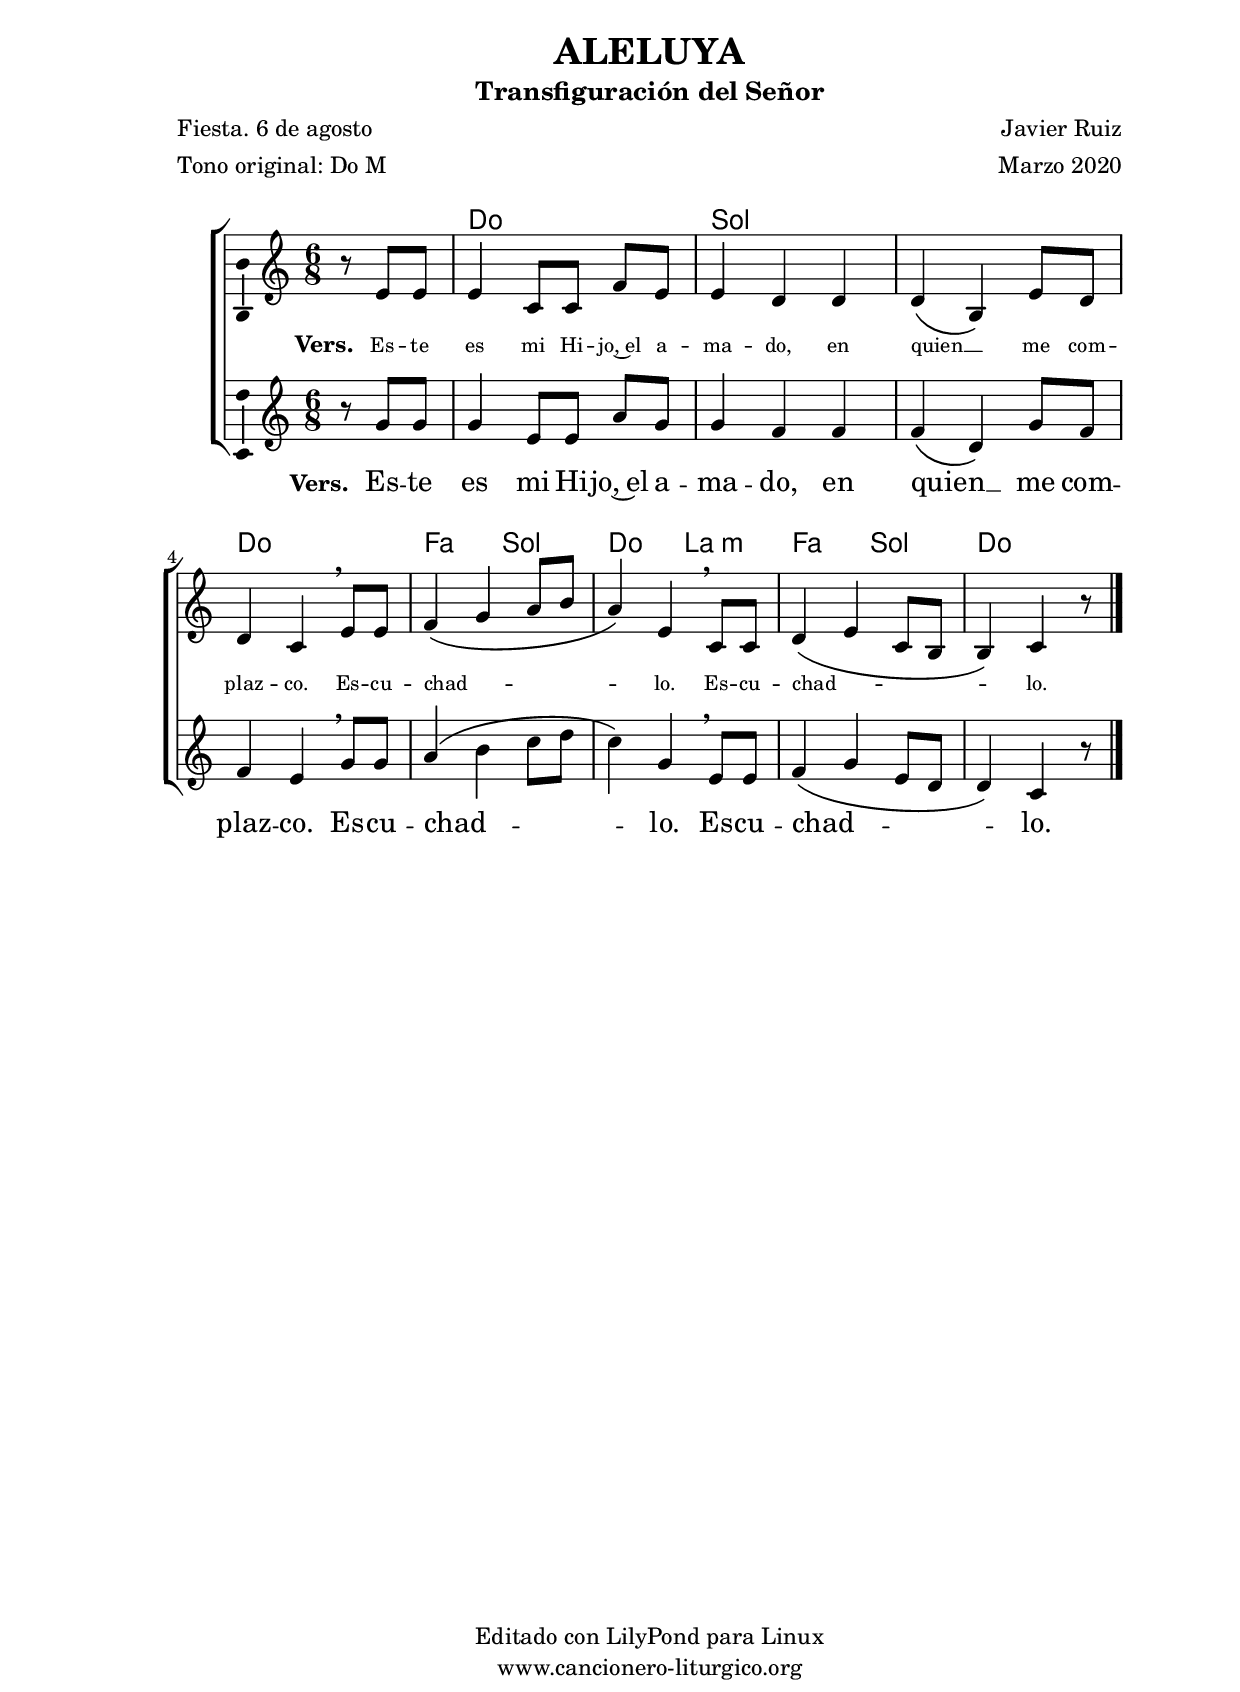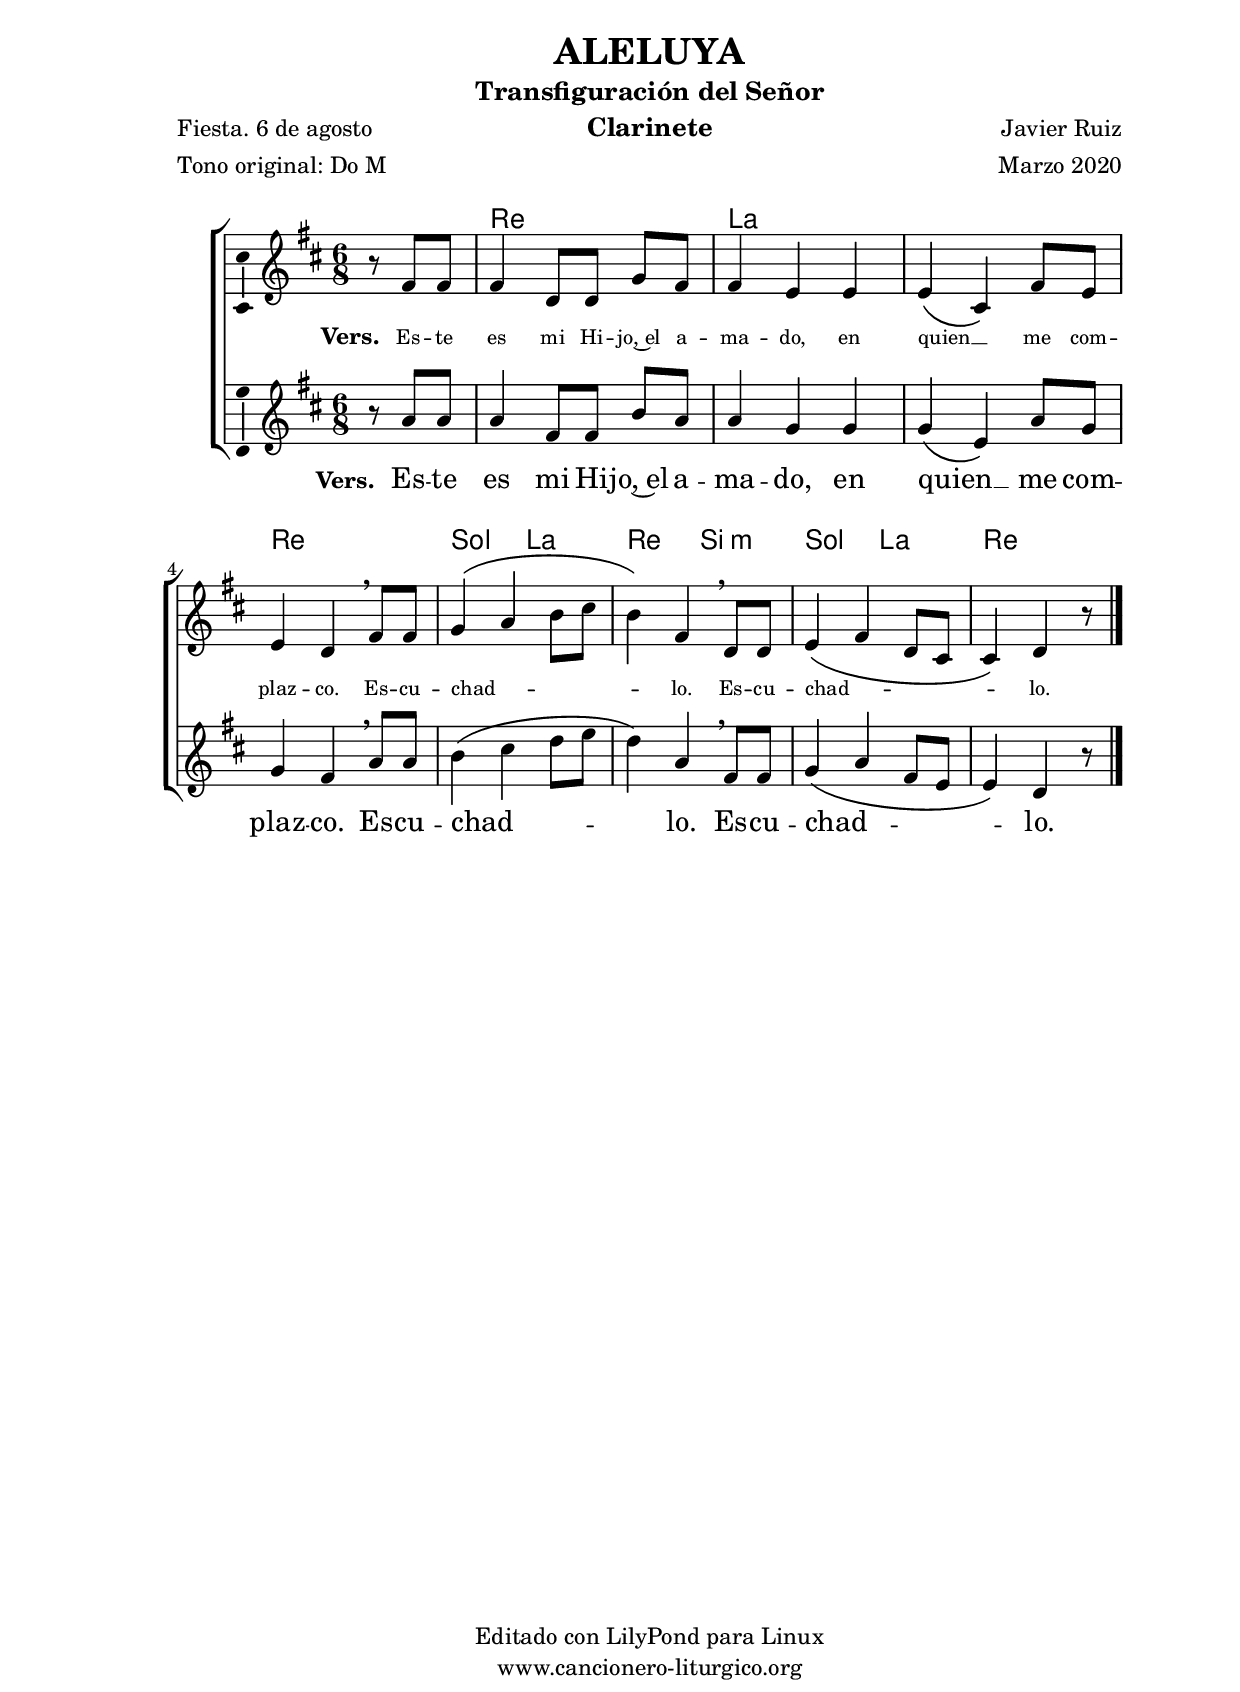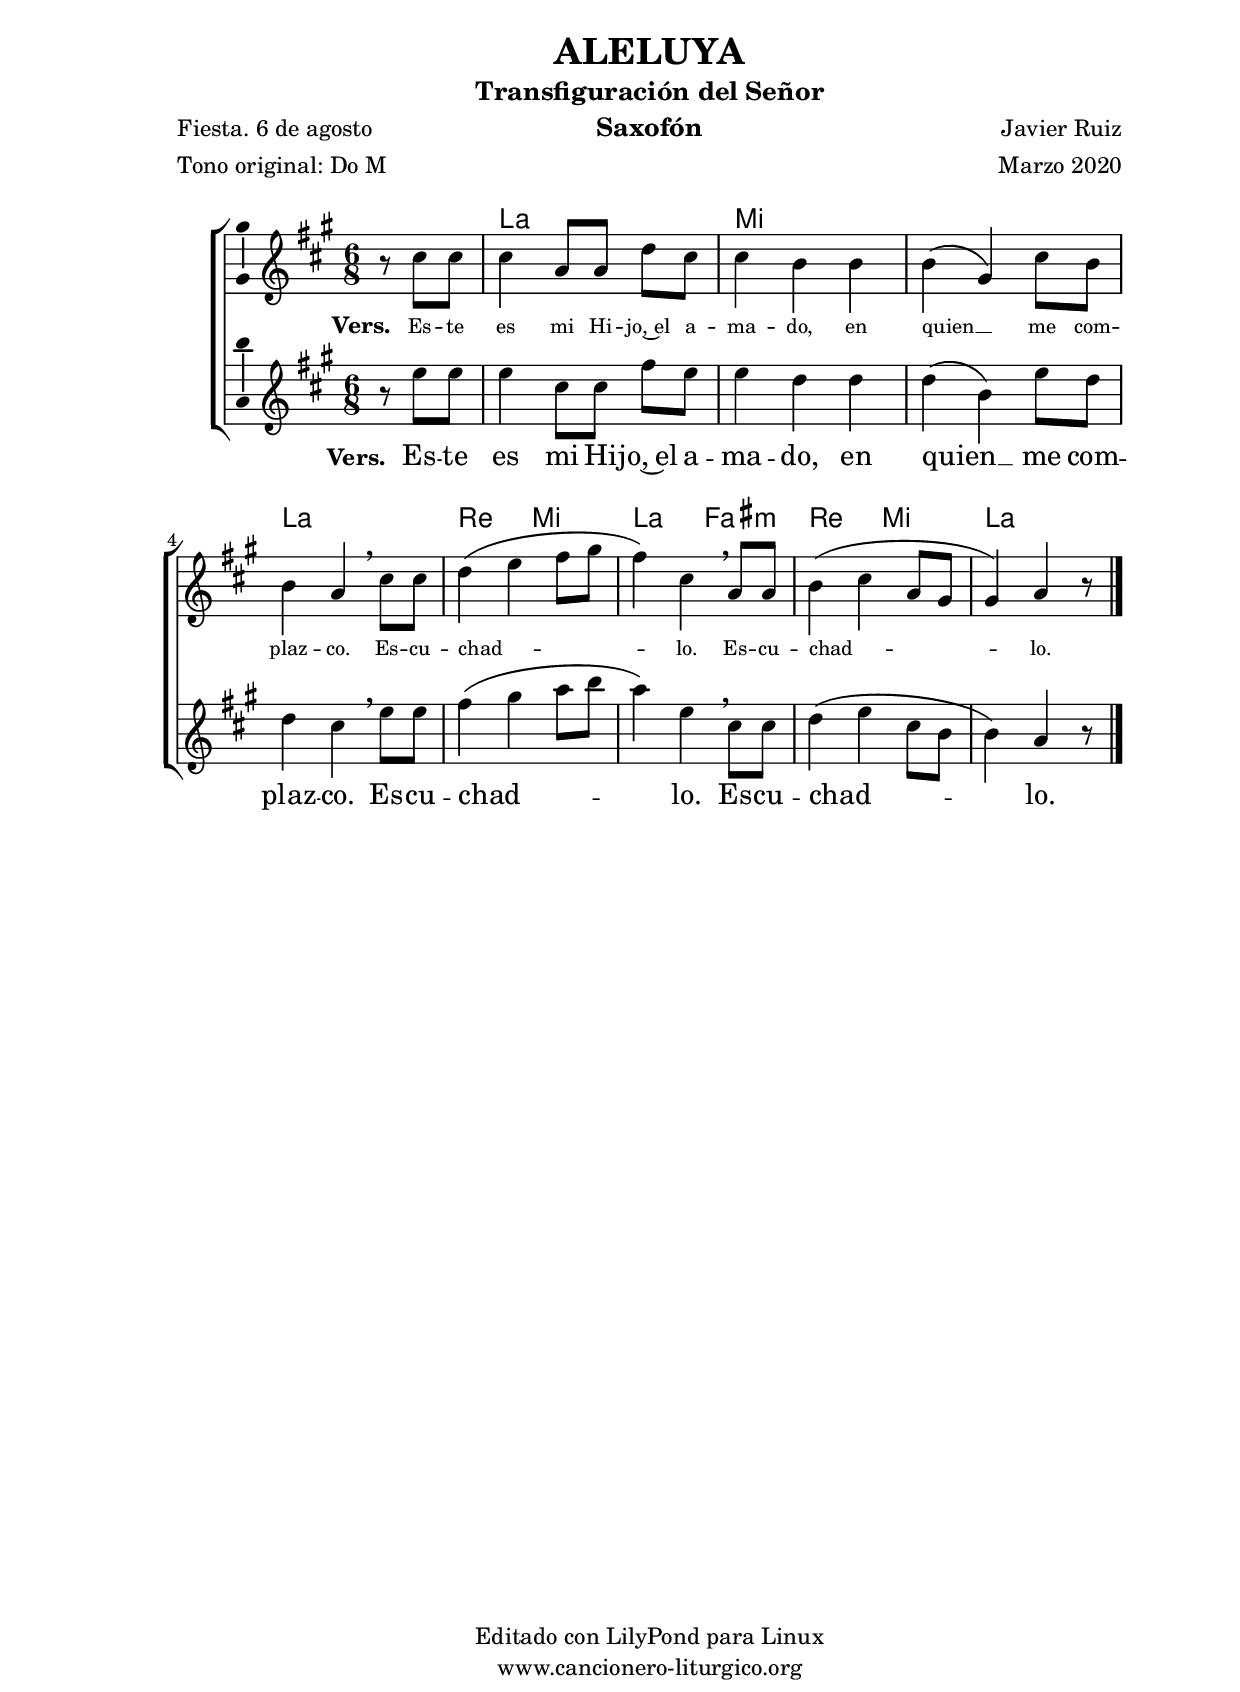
%
%para convertir .midi en .wav:
%timidity filename.midi -Ow -o finename.wav
%
%
%Para convertir de .wav a .mp3:
%lame -h -m j filename.wav
%
%
%para escuchar el midi:
%timidity nombrefichero.midi
%


%versión de lilypond para la que se ha escrito esta partitura:
\version "2.16.0"

	%Tamaño papel
	#(set-default-paper-size "a4")
	%Tamaño partitura
	#(set-global-staff-size 20)
	%No responde al pulsar sobre una nota
	#(ly:set-option 'point-and-click #f)

%parámetros del encabezamiento:
\header {
	title = "ALELUYA"
	subtitle = "Transfiguración del Señor"
	composer = "Javier Ruiz"
	poet = "Fiesta. 6 de agosto"
	meter = "Tono original: Do M"
	arranger = "Marzo 2020"
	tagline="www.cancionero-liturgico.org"
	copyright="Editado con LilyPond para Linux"
	}

%parámetros asociados al papel:
\paper  {
	oddHeaderMarkup = \markup {\fill-line { \on-the-fly #not-first-page \fromproperty #'header:title \on-the-fly #not-first-page \fromproperty #'header:composer }}
	evenHeaderMarkup = \markup {\fill-line { \fromproperty #'header:composer \fromproperty #'header:title }}
	#(set-paper-size "a4")
	print-page-number = ##f
	first-page-number = 1
	print-first-page-number = ##f
%	head-separation = 3.0 \cm
	top-margin = 1.5 \cm
%	top-margin = 2.0 \cm
%%%	bottom-margin = 0.5\cm
	bottom-margin = 0.2\cm
	left-margin = 3.0 \cm
	line-width = 16.0 \cm 
	indent = 8\mm
	interscoreline = 2.\mm
	between-system-space = 15\mm
%	para que las partituras no llenen la hoja:
	ragged-bottom = ##t
%	idem para la última hoja:
	ragged-last-bottom = ##f
%	para que las partituras llenen el ancho del papel:
	ragged-last = ##f
	after-title-space = 2.5 \cm
%page-count=2
system-count=2

	%Flexible Vertical Spacing
%	markup-markup-spacing =
%	#'((basic-distance . 15) (minimum-distance . 15) (padding . 3))
	markup-system-spacing =
	#'((basic-distance . 15) (minimum-distance . 15) (padding . 3))
	system-system-spacing =
	#'((basic-distance . 15) (minimum-distance . 15) (padding . 3))
	score-system-spacing =
	#'((basic-distance . 15) (minimum-distance . 15) (padding . 5))
%	top-system-spacing = % header
%	#'((basic-distance . 8) (minimum-distance . 0) (padding . 0))
%	top-markup-spacing =
%	#'((basic-distance . 20) (minimum-distance . 20) (padding . 0))
	last-bottom-spacing = % footer
	#'((basic-distance . 5) (minimum-distance . 5) (padding . 0))
%	score-markup-spacing =
%	#'((basic-distance . 16) (minimum-distance . 13) (padding . 0))

	}


%parámetros que afectan a toda la partitura:
global =  {
	%clave de sol (G):
	\clef G
	%armadura:
%	\transpose ees f
	\key c \major
	\tempo 4.=60
	\set Score.tempoHideNote = ##t
	}


acordes = {
	\italianChords
	\chordmode {
%	\transpose ees f
{

s4.
c4. c g g g g c c f g c a:m f g c c4

	}
	}
}


melodiatrompeta = 
%	\transpose ees f
{

	\relative c''{
	\time 6/8

\partial4.
r4.
r2.
r8 g16 a b c d4.
r2.
r8 c16 d e f g4.
r2.
r8 c,16 b a g a4.
r2.
r8 c16 d c b c4

}
	\bar "|."
	}


melodiatres = 
%	\transpose ees f
{

	\relative c'{
	\time 6/8

\partial4.
r8 e8 e
e4 c8 [c] f8 e
e4 d4 \noBeam d4
d4 \(b4\) e8 d
d4 c4 \breathe e8 e
f4 \(g4 a8 b
a4\) e4 \breathe c8 c
d4 \(e4 c8 b
b4\) c4 r8

}

	\bar "|."
	}


melodiabajo = 
%	\transpose ees f
{

	%clave de fa (F):
	\clef F

	\relative c{
	\time 6/8

\partial4.
r4.
c4 c8 c4.
g4 g8 g4.
g4 g8 g4.
c4 c8 c4.
f4 f8 g4 g8
c,4 c8 a4 a8
f'4 f8 g4 g8
c,4 c8 c4

}

	\bar "|."
	}


melodia = 
%	\transpose ees f
{

	\relative c'{
	\time 6/8

\partial4.
r8 g'8 g
g4 \noBeam e8 [e] \noBeam a8 [g]
g4 f4 \noBeam f4
f4 \(d4\) g8 f
f4 e4 \breathe g8 g
a4 \(b4 c8 d
c4\) g4 \breathe e8 e
f4 \(g4 e8 d
d4\) c4 r8

}

	\bar "|."
	}


texto = \lyricmode {
\set stanza =#"Vers. "
Es -- te es mi Hi -- jo,~el a -- ma -- do,
en quien __ _ me com -- plaz -- co.
Es -- cu -- chad -- _ _ _ _ lo.
Es -- cu -- chad -- _ _ _ _ lo.
	}

textotres = \lyricmode {
\override LyricText #'font-size = #-1
\set stanza =#"Vers. "
Es -- te es mi Hi -- jo,~el a -- ma -- do,
en quien __ _ me com -- plaz -- co.
Es -- cu -- chad -- _ _ _ _ lo.
Es -- cu -- chad -- _ _ _ _ lo.
	}


acordesStaff = \context ChordNames = acordesStaff <<
	\set chordChanges = ##t
	\acordes
	>>

voztrompetaStaff = \context Voice = voztrompetaStaff
<<
	\override Staff.StaffSymbol #'staff-space = #(magstep -0.35)
	\set Staff.midiInstrument = #"trumpet"
	\set Staff.midiMinimumVolume = #0.4
	\set Staff.midiMaximumVolume = #0.6
	\global
	\melodiatrompeta
	>>

voztresStaff = \context Voice = voztresStaff
\with {\consists "Ambitus_engraver"}
<<
%	\override Staff.StaffSymbol #'staff-space = #(magstep -0.35)
	\set Staff.midiInstrument = #"violin"
	\set Staff.midiMinimumVolume = #0.6
	\set Staff.midiMaximumVolume = #0.8
	\global
	\relative c' \melodiatres
	>>

vozStaff = \context Voice = vozStaff
\with {\consists "Ambitus_engraver"}
<<
%	\set Staff.instrumentName = ""
%	\set Staff.shortInstrumentName = ""
%	\set Staff.midiInstrument = #"clarinet"
%	\set Staff.midiInstrument = #"cello"
	\set Staff.midiInstrument = #"flute"
%	\set Staff.midiInstrument = #"electric guitar (jazz)"
%	\set Staff.midiInstrument = #"english horn"
%	\set Staff.midiInstrument = #"violin"
%	\set Staff.midiInstrument = #"glockenspiel"
	\set Staff.midiMinimumVolume = #0.8
	\set Staff.midiMaximumVolume = #1.0
	\global
	\melodia
	>>

vozbajoStaff = \context Voice = vozbajoStaff
<<
	\override Staff.StaffSymbol #'staff-space = #(magstep -0.35)
	\set Staff.midiInstrument = #"english horn"
	\set Staff.midiMinimumVolume = #0.6
	\set Staff.midiMaximumVolume = #0.8
	\global
	\melodiabajo
	>>

textoStaff = \context Lyrics = textoStaff <<
	\lyricsto vozStaff \texto
	>>

textotresStaff = \context Lyrics = textotresStaff <<
	\lyricsto voztresStaff \textotres
	>>


\book {
	\score {
		<<
		\context ChoirStaff {
%			\override StaffGroup.SystemStartBracket #'collapse-height = #1
%			\override Score.SystemStartBar #'collapse-height = #1
			<<
			\acordesStaff
%			\voztrompetaStaff
			\voztresStaff
			\textotresStaff
			\vozStaff
			\textoStaff
%			\vozbajoStaff
			>>
			}
		>>
		\layout {
	    		\context {
				\Lyrics
				\override LyricText #'font-size = #2
				}
	   		 \context {
				\Score
				\override StaffSymbol #'staff-space = #(magstep +3)
				}
			}
		}
	\score {
		\unfoldRepeats
		<<
		\context ChoirStaff {
			<<
			\acordesStaff
			\voztrompetaStaff
			\voztresStaff
			\vozStaff
			\vozbajoStaff
			>>
			}
		>>
		\midi {
	  		\context {
	  			\Score
				tempoWholesPerMinute = #(ly:make-moment 70 4)
				}
			}
		}
	}


%Partitura para clarinete
#(define output-suffix "C")
\book {
	\header{
		instrument = "Clarinete"
		}
	\score {
		<<
		\context ChoirStaff {
%			\override StaffGroup.SystemStartBracket #'collapse-height = #1
%			\override Score.SystemStartBar #'collapse-height = #1
\transpose c d
			<<
			\acordesStaff
%			\voztrompetaStaff
			\voztresStaff
			\textotresStaff
			\vozStaff
			\textoStaff
%			\vozbajoStaff
			>>
			}
		>>
		\layout {
	    		\context {
				\Lyrics
				\override LyricText #'font-size = #2
				}
	   		 \context {
				\Score
				\override StaffSymbol #'staff-space = #(magstep +3)
				}
			}
		}
	}


%Partitura para saxofón
#(define output-suffix "S")
\book {
	\header{
		instrument = "Saxofón"
		}
	\score {
		<<
		\context ChoirStaff {
%			\override StaffGroup.SystemStartBracket #'collapse-height = #1
%			\override Score.SystemStartBar #'collapse-height = #1
\transpose c a
			<<
			\acordesStaff
%			\voztrompetaStaff
			\voztresStaff
			\textotresStaff
			\vozStaff
			\textoStaff
%			\vozbajoStaff
			>>
			}
		>>
		\layout {
	    		\context {
				\Lyrics
				\override LyricText #'font-size = #2
				}
	   		 \context {
				\Score
				\override StaffSymbol #'staff-space = #(magstep +3)
				}
			}
		}
	}


